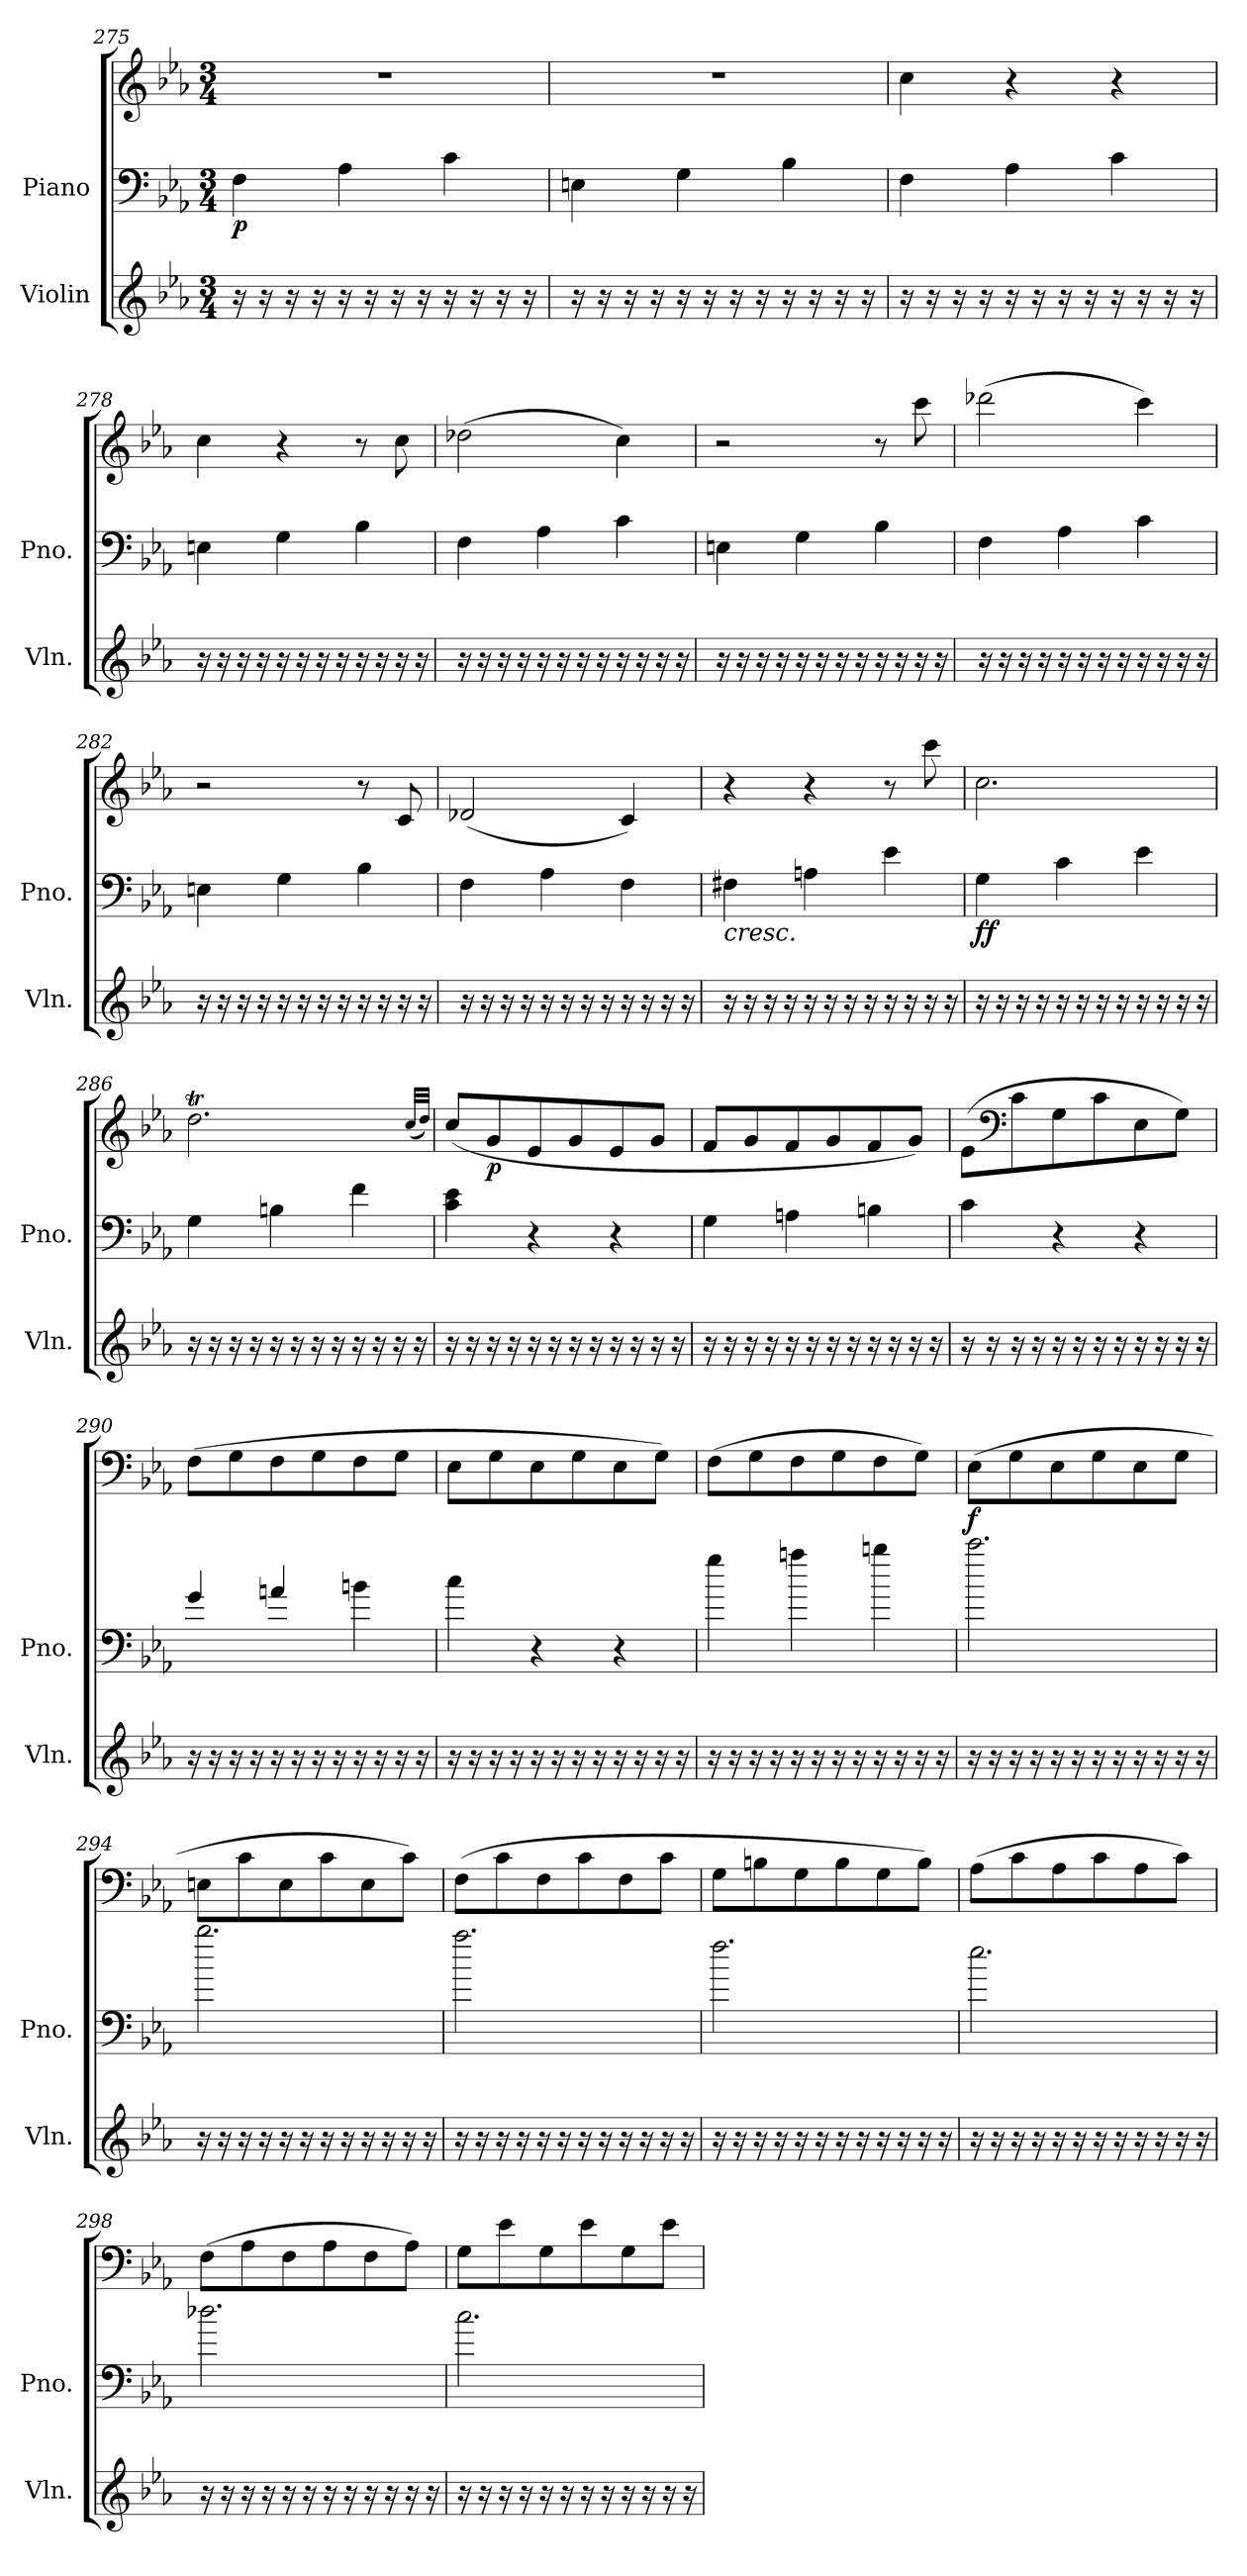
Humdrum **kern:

**kern	**kern	**kern	**dynam
*part2	*part1	*part1	*part1
*staff3	*staff2	*staff1	*staff1/2
*I"Violin	*I"Piano	*	*
*I'Vln.	*I'Pno.	*	*
*clefG2	*clefF4	*clefG2	*
*k[b-e-a-]	*k[b-e-a-]	*k[b-e-a-]	*
*M3/4	*M3/4	*M3/4	*
=275	=275	=275	=275
!	!	!	!LO:DY:b=2
16r	4F\	2.r	p
16r	.	.	.
16r	.	.	.
16r	.	.	.
16r	4A-\	.	.
16r	.	.	.
16r	.	.	.
16r	.	.	.
16r	4c\	.	.
16r	.	.	.
16r	.	.	.
16r	.	.	.
!!LO:LB:g=z
=276	=276	=276	=276
16r	4En\	2.r	.
16r	.	.	.
16r	.	.	.
16r	.	.	.
16r	4G\	.	.
16r	.	.	.
16r	.	.	.
16r	.	.	.
16r	4B-\	.	.
16r	.	.	.
16r	.	.	.
16r	.	.	.
=277	=277	=277	=277
16r	4F\	4cc\	.
16r	.	.	.
16r	.	.	.
16r	.	.	.
16r	4A-\	4r	.
16r	.	.	.
16r	.	.	.
16r	.	.	.
16r	4c\	4r	.
16r	.	.	.
16r	.	.	.
16r	.	.	.
=278	=278	=278	=278
16r	4En\	4cc\	.
16r	.	.	.
16r	.	.	.
16r	.	.	.
16r	4G\	4r	.
16r	.	.	.
16r	.	.	.
16r	.	.	.
16r	4B-\	8r	.
16r	.	.	.
16r	.	8cc\	.
16r	.	.	.
=279	=279	=279	=279
16r	4F\	(>2dd-X\	.
16r	.	.	.
16r	.	.	.
16r	.	.	.
16r	4A-\	.	.
16r	.	.	.
16r	.	.	.
16r	.	.	.
16r	4c\	4cc\)	.
16r	.	.	.
16r	.	.	.
16r	.	.	.
!!LO:LB:g=z
=280	=280	=280	=280
16r	4En\	2r	.
16r	.	.	.
16r	.	.	.
16r	.	.	.
16r	4G\	.	.
16r	.	.	.
16r	.	.	.
16r	.	.	.
16r	4B-\	8r	.
16r	.	.	.
16r	.	8ccc\	.
16r	.	.	.
=281	=281	=281	=281
16r	4F\	(>2ddd-X\	.
16r	.	.	.
16r	.	.	.
16r	.	.	.
16r	4A-\	.	.
16r	.	.	.
16r	.	.	.
16r	.	.	.
16r	4c\	4ccc\)	.
16r	.	.	.
16r	.	.	.
16r	.	.	.
=282	=282	=282	=282
16r	4En\	2r	.
16r	.	.	.
16r	.	.	.
16r	.	.	.
16r	4G\	.	.
16r	.	.	.
16r	.	.	.
16r	.	.	.
16r	4B-\	8r	.
16r	.	.	.
16r	.	8c/	.
16r	.	.	.
=283	=283	=283	=283
16r	4F\	(<2d-X/	.
16r	.	.	.
16r	.	.	.
16r	.	.	.
16r	4A-\	.	.
16r	.	.	.
16r	.	.	.
16r	.	.	.
16r	4F\	4c/)	.
16r	.	.	.
16r	.	.	.
16r	.	.	.
!!LO:PB:g=z
=284	=284	=284	=284
!	!LO:TX:b:i:t=cresc.	!	!
16r	4F#X\	4r	.
16r	.	.	.
16r	.	.	.
16r	.	.	.
16r	4An\	4r	.
16r	.	.	.
16r	.	.	.
16r	.	.	.
16r	4e-\	8r	.
16r	.	.	.
16r	.	8ccc\	.
16r	.	.	.
=285	=285	=285	=285
!	!	!	!LO:DY:b=2
!	!	!	!LO:DY:n=1:b
16r	4G\	2.cc\	f f
16r	.	.	.
16r	.	.	.
16r	.	.	.
16r	4c\	.	.
16r	.	.	.
16r	.	.	.
16r	.	.	.
16r	4e-\	.	.
16r	.	.	.
16r	.	.	.
16r	.	.	.
=286	=286	=286	=286
16r	4G\	2.ddt\	.
16r	.	.	.
16r	.	.	.
16r	.	.	.
16r	4Bn\	.	.
16r	.	.	.
16r	.	.	.
16r	.	.	.
16r	4f\	.	.
16r	.	.	.
16r	.	.	.
16r	.	.	.
.	.	(<32qcc/LLL	.
.	.	32qdd/JJJ)	.
=287	=287	=287	=287
16r	4c\ 4e-\	(>8cc/L	.
16r	.	.	.
!	!	!	!LO:DY:b
16r	.	8g/	p
16r	.	.	.
16r	4r	8e-/	.
16r	.	.	.
16r	.	8g/	.
16r	.	.	.
16r	4r	8e-/	.
16r	.	.	.
16r	.	8g/J	.
16r	.	.	.
!!LO:LB:g=z
=288	=288	=288	=288
16r	4G\	8f/L	.
16r	.	.	.
16r	.	8g/	.
16r	.	.	.
16r	4An\	8f/	.
16r	.	.	.
16r	.	8g/	.
16r	.	.	.
16r	4Bn\	8f/	.
16r	.	.	.
16r	.	8g/J)	.
16r	.	.	.
=289	=289	=289	=289
16r	4c\	(>8e-\L	.
16r	.	.	.
*	*	*clefF4	*
16r	.	8c\	.
16r	.	.	.
16r	4r	8G\	.
16r	.	.	.
16r	.	8c\	.
16r	.	.	.
16r	4r	8E-\	.
16r	.	.	.
16r	.	8G\J)	.
16r	.	.	.
=290	=290	=290	=290
16r	4g/	(>8F\L	.
16r	.	.	.
16r	.	8G\	.
16r	.	.	.
16r	4an/	8F\	.
16r	.	.	.
16r	.	8G\	.
16r	.	.	.
16r	4bn\	8F\	.
16r	.	.	.
16r	.	8G\J	.
16r	.	.	.
=291	=291	=291	=291
16r	4cc\	8E-\L	.
16r	.	.	.
16r	.	8G\	.
16r	.	.	.
16r	4r	8E-\	.
16r	.	.	.
16r	.	8G\	.
16r	.	.	.
16r	4r	8E-\	.
16r	.	.	.
16r	.	8G\J)	.
16r	.	.	.
!!LO:LB:g=z
=292	=292	=292	=292
16r	4gg\	(>8F\L	.
16r	.	.	.
16r	.	8G\	.
16r	.	.	.
16r	4aan\	8F\	.
16r	.	.	.
16r	.	8G\	.
16r	.	.	.
16r	4bbn\	8F\	.
16r	.	.	.
16r	.	8G\J)	.
16r	.	.	.
=293	=293	=293	=293
!	!	!	!LO:DY:b
16r	2.ccc\	(>8E-\L	f
16r	.	.	.
16r	.	8G\	.
16r	.	.	.
16r	.	8E-\	.
16r	.	.	.
16r	.	8G\	.
16r	.	.	.
16r	.	8E-\	.
16r	.	.	.
16r	.	8G\J	.
16r	.	.	.
=294	=294	=294	=294
16r	2.bb-\	8En\L	.
16r	.	.	.
16r	.	8c\	.
16r	.	.	.
16r	.	8E\	.
16r	.	.	.
16r	.	8c\	.
16r	.	.	.
16r	.	8E\	.
16r	.	.	.
16r	.	8c\J)	.
16r	.	.	.
=295	=295	=295	=295
16r	2.aa-\	(>8F\L	.
16r	.	.	.
16r	.	8c\	.
16r	.	.	.
16r	.	8F\	.
16r	.	.	.
16r	.	8c\	.
16r	.	.	.
16r	.	8F\	.
16r	.	.	.
16r	.	8c\J	.
16r	.	.	.
!!LO:LB:g=z
=296	=296	=296	=296
16r	2.ff\	8G\L	.
16r	.	.	.
16r	.	8Bn\	.
16r	.	.	.
16r	.	8G\	.
16r	.	.	.
16r	.	8B\	.
16r	.	.	.
16r	.	8G\	.
16r	.	.	.
16r	.	8B\J)	.
16r	.	.	.
=297	=297	=297	=297
16r	2.ee-\	(>8A-\L	.
16r	.	.	.
16r	.	8c\	.
16r	.	.	.
16r	.	8A-\	.
16r	.	.	.
16r	.	8c\	.
16r	.	.	.
16r	.	8A-\	.
16r	.	.	.
16r	.	8c\J)	.
16r	.	.	.
=298	=298	=298	=298
16r	2.dd-X\	(>8F\L	.
16r	.	.	.
16r	.	8A-\	.
16r	.	.	.
16r	.	8F\	.
16r	.	.	.
16r	.	8A-\	.
16r	.	.	.
16r	.	8F\	.
16r	.	.	.
16r	.	8A-\J)	.
16r	.	.	.
=299	=299	=299	=299
16r	2.cc\	8G\L	.
16r	.	.	.
16r	.	8e-\	.
16r	.	.	.
16r	.	8G\	.
16r	.	.	.
16r	.	8e-\	.
16r	.	.	.
16r	.	8G\	.
16r	.	.	.
16r	.	8e-\J	.
16r	.	.	.
=	=	=	=
*-	*-	*-	*-
